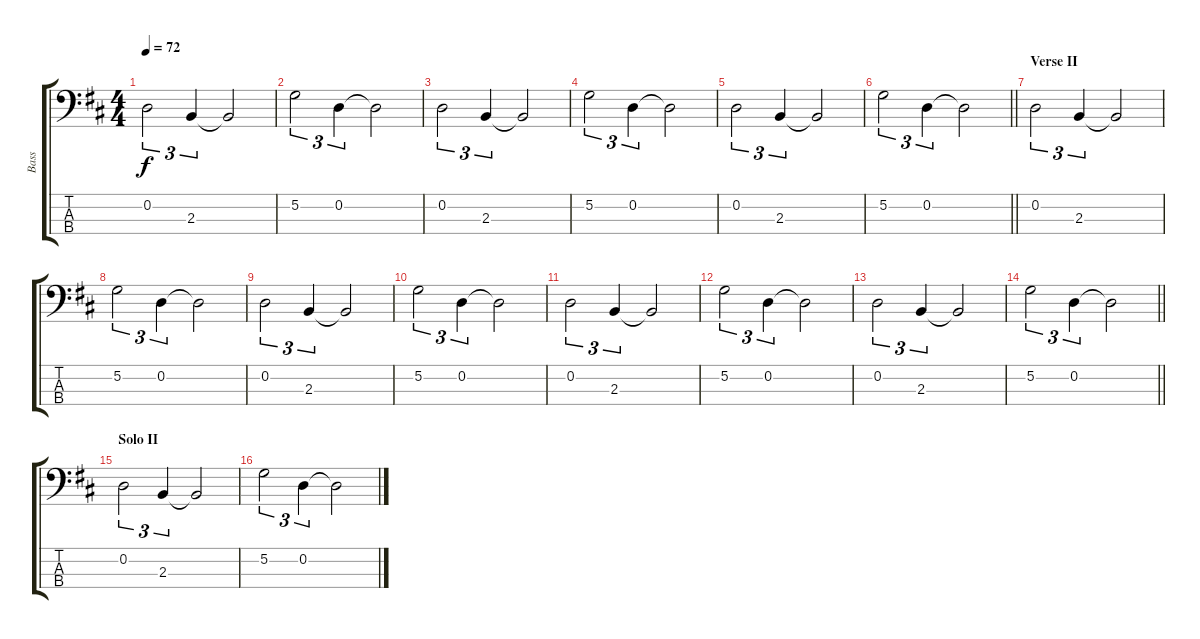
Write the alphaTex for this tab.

\track ("Bass" "Bass") {instrument electricbassfinger}
\staff {score tabs}
\tuning (G2 D2 A1 E1) {hide}
\ts (4 4)
\tempo 72
\clef f4
\ks d
0.2.2{tu (3 2) dy f} 2.3.4{tu (3 2)} 2.3{t}.2 |
5.2.2{tu (3 2)} 0.2.4{tu (3 2)} 0.2{t}.2 |
0.2.2{tu (3 2)} 2.3.4{tu (3 2)} 2.3{t}.2 |
5.2.2{tu (3 2)} 0.2.4{tu (3 2)} 0.2{t}.2 |
0.2.2{tu (3 2)} 2.3.4{tu (3 2)} 2.3{t}.2 |
\barLineRight lightlight
5.2.2{tu (3 2)} 0.2.4{tu (3 2)} 0.2{t}.2 |
\section ("" "Verse II")
0.2.2{tu (3 2)} 2.3.4{tu (3 2)} 2.3{t}.2 |
5.2.2{tu (3 2)} 0.2.4{tu (3 2)} 0.2{t}.2 |
0.2.2{tu (3 2)} 2.3.4{tu (3 2)} 2.3{t}.2 |
5.2.2{tu (3 2)} 0.2.4{tu (3 2)} 0.2{t}.2 |
0.2.2{tu (3 2)} 2.3.4{tu (3 2)} 2.3{t}.2 |
5.2.2{tu (3 2)} 0.2.4{tu (3 2)} 0.2{t}.2 |
0.2.2{tu (3 2)} 2.3.4{tu (3 2)} 2.3{t}.2 |
\barLineRight lightlight
5.2.2{tu (3 2)} 0.2.4{tu (3 2)} 0.2{t}.2 |
\section ("" "Solo II")
0.2.2{tu (3 2)} 2.3.4{tu (3 2)} 2.3{t}.2 |
5.2.2{tu (3 2)} 0.2.4{tu (3 2)} 0.2{t}.2
